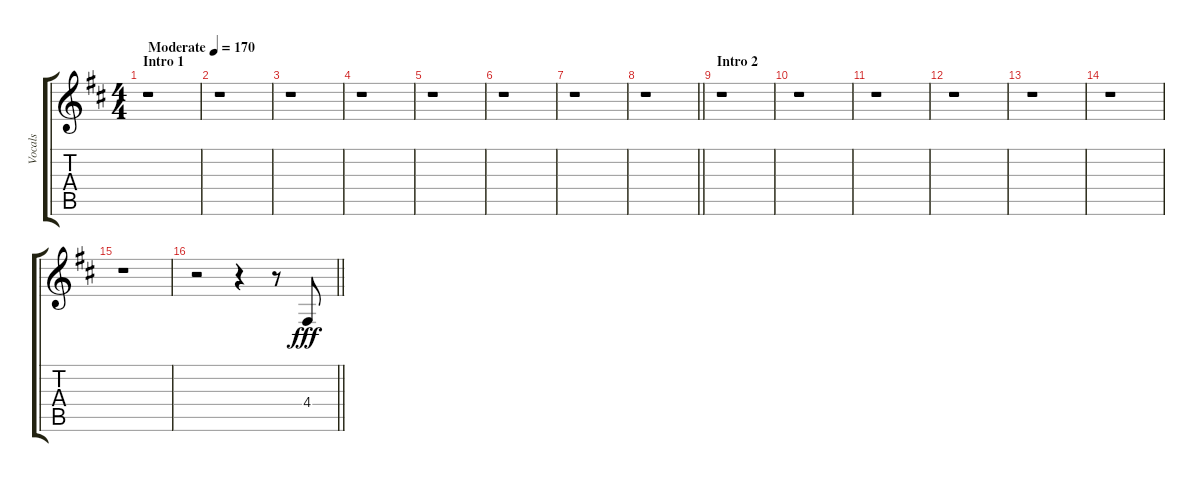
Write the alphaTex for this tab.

\track ("Vocals" "Vocals") {instrument voiceoohs}
\staff {score tabs}
\tuning (E4 B3 G3 D3 A2 E2) {hide}
\ts (4 4)
\section ("" "Intro 1")
\tempo (170 "Moderate")
\clef g2
\ks d
r.1{dy fff instrument voiceoohs} |
r.1 |
r.1 |
r.1 |
r.1 |
r.1 |
r.1 |
\barLineRight lightlight
r.1 |
\section ("" "Intro 2")
r.1 |
r.1 |
r.1 |
r.1 |
r.1 |
r.1 |
r.1 |
\barLineRight lightlight
r.2 r.4 r.8 4.4.8
